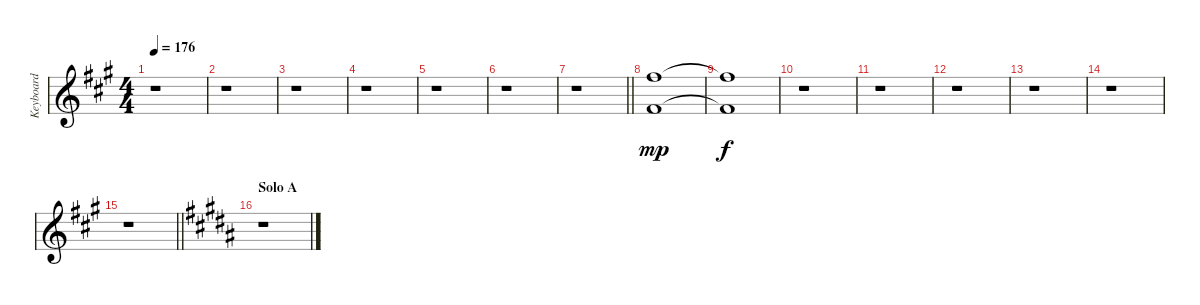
\track ("Keyboard" "Keyboard") {instrument pizzicatostrings}
\staff {score}
\tuning (E4 B3 G3 D3 A2 E2) {hide}
\ts (4 4)
\tempo 176
\clef g2
\ks f#minor
r.1{dy mp} |
r.1 |
r.1 |
r.1 |
r.1 |
r.1 |
\barLineRight lightlight
r.1 |
\section ("" "")
(14.1 11.3).1{instrument tubularbells} |
(14.1{t} 11.3{t}).1{dy f} |
r.1 |
r.1 |
r.1 |
r.1 |
r.1 |
\barLineRight lightlight
r.1 |
\section ("" "Solo A")
\ks g#minor
r.1
